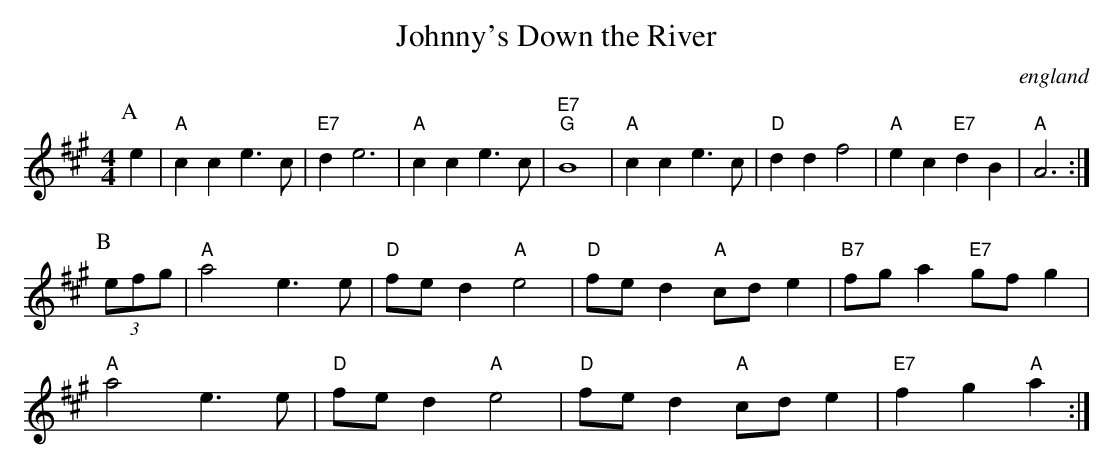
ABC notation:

X:1
T:Johnny's Down the River
O:england
M:4/4
L:1/4
K:A
P:A
e|"A"cc e3/2c/2|"E7"de3|"A"cc e3/2c/2|"E7""G"B4|"A"cc e3/2c/2|"D"dd f2|\
"A"ec "E7"dB|"A"A3:|
P:B
(3e/2f/2g/2|"A"a2 e3/2e/2|"D"f/2e/2d "A"e2|"D"f/2e/2d "A"c/2d/2e|\
"B7"f/2g/2a "E7"g/2f/2g|
"A"a2 e3/2e/2|"D"f/2e/2d "A"e2|"D"f/2e/2d "A"c/2d/2e|"E7"fg "A"a:|
